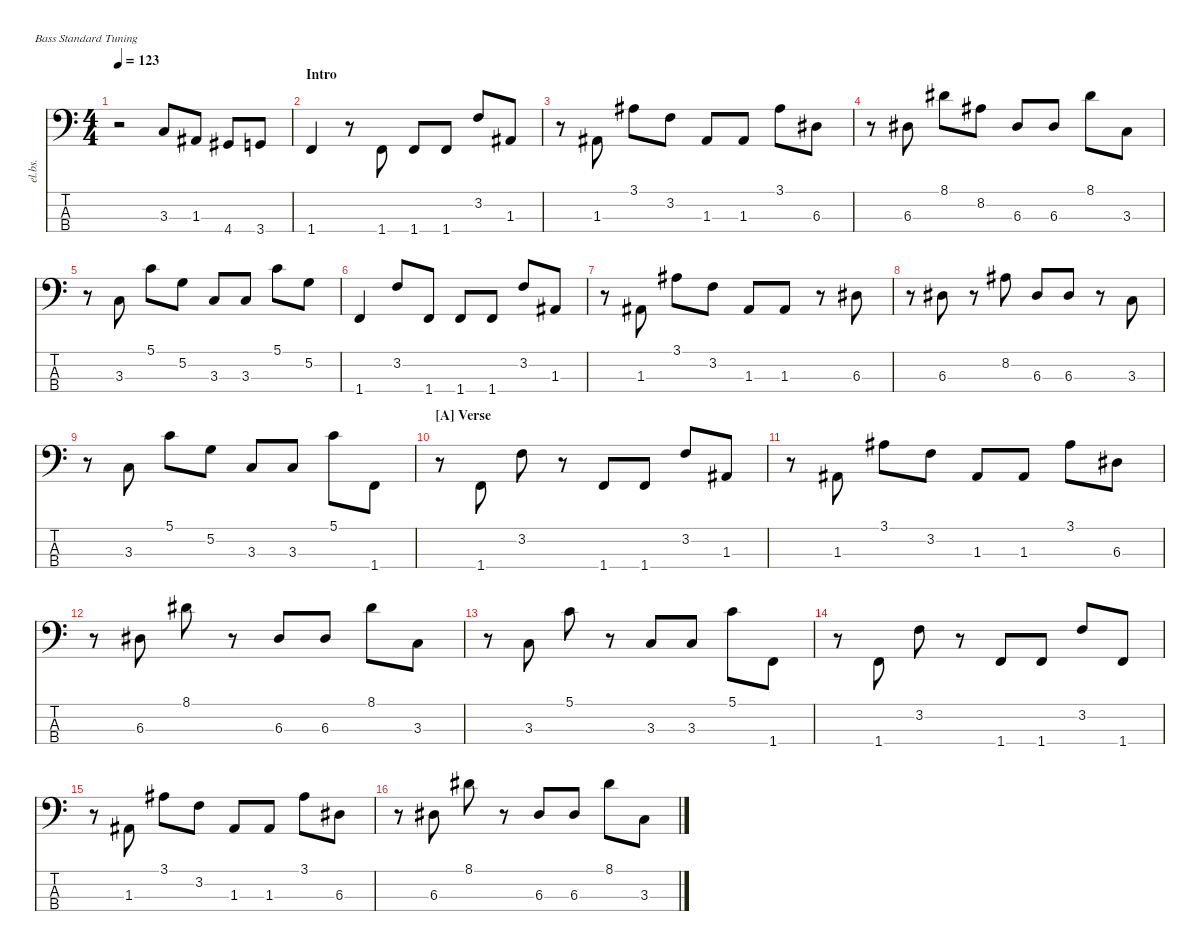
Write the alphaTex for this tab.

\defaultSystemsLayout 4
\hideDynamics
\bracketExtendMode nobrackets
\track ("Electric Bass" "el.bs.") {mute instrument electricbassfinger}
\staff {score tabs}
\tuning (G2 D2 A1 E1)
\ts (4 4)
\tempo 123
\clef f4
\ks c
r.2{dy mf instrument electricbassfinger beam Down} 3.3.8{beam Up} 1.3{acc #}.8{beam Up} 4.4{acc #}.8{beam Up} 3.4.8{beam Up} |
\section ("" "Intro")
1.4.4{beam Up} r.8{beam Down} 1.4.8{beam Up} 1.4.8{beam Up} 1.4.8{beam Up} 3.2.8{beam Up} 1.3{acc #}.8{beam Up} |
r.8{beam Down} 1.3{acc #}.8{beam Up} 3.1{acc #}.8{beam Down} 3.2.8{beam Down} 1.3{acc #}.8{beam Up} 1.3{acc #}.8{beam Up} 3.1{acc #}.8{beam Down} 6.3{acc #}.8{beam Down} |
r.8{beam Down} 6.3{acc #}.8{beam Down} 8.1{acc #}.8{beam Down} 8.2{acc #}.8{beam Down} 6.3{acc #}.8{beam Up} 6.3{acc #}.8{beam Up} 8.1{acc #}.8{beam Down} 3.3.8{beam Down} |
r.8{beam Down} 3.3.8{beam Up} 5.1.8{beam Down} 5.2.8{beam Down} 3.3.8{beam Up} 3.3.8{beam Up} 5.1.8{beam Down} 5.2.8{beam Down} |
1.4.4{beam Up} 3.2.8{beam Up} 1.4.8{beam Up} 1.4.8{beam Up} 1.4.8{beam Up} 3.2.8{beam Up} 1.3{acc #}.8{beam Up} |
r.8{beam Down} 1.3{acc #}.8{beam Up} 3.1{acc #}.8{beam Down} 3.2.8{beam Down} 1.3{acc #}.8{beam Up} 1.3{acc #}.8{beam Up} r.8{beam Down} 6.3{acc #}.8{beam Down} |
r.8{beam Down} 6.3{acc #}.8{beam Down} r.8{beam Down} 8.2{acc #}.8{beam Down} 6.3{acc #}.8{beam Up} 6.3{acc #}.8{beam Up} r.8{beam Down} 3.3.8{beam Up} |
r.8{beam Down} 3.3.8{beam Up} 5.1.8{beam Down} 5.2.8{beam Down} 3.3.8{beam Up} 3.3.8{beam Up} 5.1.8{beam Down} 1.4.8{beam Down} |
\section ("A" "Verse")
r.8{beam Down} 1.4.8{beam Up} 3.2.8{beam Down} r.8{beam Down} 1.4.8{beam Up} 1.4.8{beam Up} 3.2.8{beam Up} 1.3{acc #}.8{beam Up} |
r.8{beam Down} 1.3{acc #}.8{beam Up} 3.1{acc #}.8{beam Down} 3.2.8{beam Down} 1.3{acc #}.8{beam Up} 1.3{acc #}.8{beam Up} 3.1{acc #}.8{beam Down} 6.3{acc #}.8{beam Down} |
r.8{beam Down} 6.3{acc #}.8{beam Down} 8.1{acc #}.8{beam Down} r.8{beam Down} 6.3{acc #}.8{beam Up} 6.3{acc #}.8{beam Up} 8.1{acc #}.8{beam Down} 3.3.8{beam Down} |
r.8{beam Down} 3.3.8{beam Up} 5.1.8{beam Down} r.8{beam Down} 3.3.8{beam Up} 3.3.8{beam Up} 5.1.8{beam Down} 1.4.8{beam Down} |
r.8{beam Down} 1.4.8{beam Up} 3.2.8{beam Down} r.8{beam Down} 1.4.8{beam Up} 1.4.8{beam Up} 3.2.8{beam Up} 1.4.8{beam Up} |
r.8{beam Down} 1.3{acc #}.8{beam Up} 3.1{acc #}.8{beam Down} 3.2.8{beam Down} 1.3{acc #}.8{beam Up} 1.3{acc #}.8{beam Up} 3.1{acc #}.8{beam Down} 6.3{acc #}.8{beam Down} |
r.8{beam Down} 6.3{acc #}.8{beam Down} 8.1{acc #}.8{beam Down} r.8{beam Down} 6.3{acc #}.8{beam Up} 6.3{acc #}.8{beam Up} 8.1{acc #}.8{beam Down} 3.3.8{beam Down}
